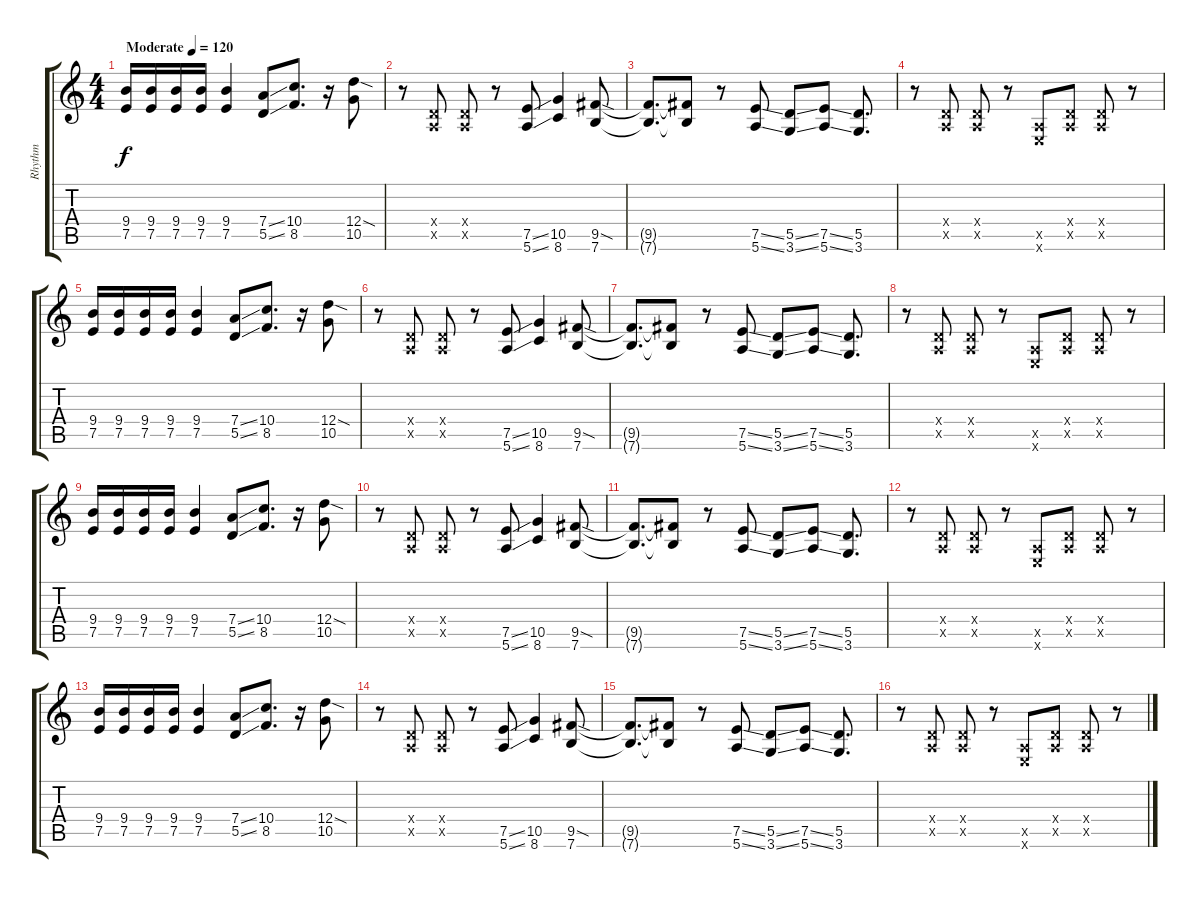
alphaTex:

\track ("Rhythm" "Rhythm") {instrument electricguitarjazz}
\staff {score tabs}
\tuning (E4 B3 G3 D3 A2 E2) {hide}
\ts (4 4)
\tempo (120 "Moderate")
\clef g2
\ks c
(9.4 7.5).16{dy f instrument electricguitarjazz} (9.4 7.5).16 (9.4 7.5).16 (9.4 7.5).16 (9.4 7.5).4 (7.4{ss} 5.5{ss}).8 (10.4 8.5).8{d} r.16 (12.4{sod} 10.5).8 |
r.8 (0.4{x} 0.5{x}).8 (0.4{x} 0.5{x}).8 r.8 (7.5{ss} 5.6{ss}).8 (10.5 8.6).4 (9.5{sod} 7.6).8 |
(9.5{t} 7.6{t}).8{d} (9.5{t} 7.6{t}).8 r.8 (7.5{ss} 5.6{ss}).8 (5.5{ss} 3.6{ss}).8 (7.5{ss} 5.6{ss}).8 (5.5 3.6).8{d} |
r.8 (0.4{x} 0.5{x}).8 (0.4{x} 0.5{x}).8 r.8 (0.5{x} 0.6{x}).8 (0.4{x} 0.5{x}).8 (0.4{x} 0.5{x}).8 r.8 |
(9.4 7.5).16 (9.4 7.5).16 (9.4 7.5).16 (9.4 7.5).16 (9.4 7.5).4 (7.4{ss} 5.5{ss}).8 (10.4 8.5).8{d} r.16 (12.4{sod} 10.5).8 |
r.8 (0.4{x} 0.5{x}).8 (0.4{x} 0.5{x}).8 r.8 (7.5{ss} 5.6{ss}).8 (10.5 8.6).4 (9.5{sod} 7.6).8 |
(9.5{t} 7.6{t}).8{d} (9.5{t} 7.6{t}).8 r.8 (7.5{ss} 5.6{ss}).8 (5.5{ss} 3.6{ss}).8 (7.5{ss} 5.6{ss}).8 (5.5 3.6).8{d} |
r.8 (0.4{x} 0.5{x}).8 (0.4{x} 0.5{x}).8 r.8 (0.5{x} 0.6{x}).8 (0.4{x} 0.5{x}).8 (0.4{x} 0.5{x}).8 r.8 |
(9.4 7.5).16 (9.4 7.5).16 (9.4 7.5).16 (9.4 7.5).16 (9.4 7.5).4 (7.4{ss} 5.5{ss}).8 (10.4 8.5).8{d} r.16 (12.4{sod} 10.5).8 |
r.8 (0.4{x} 0.5{x}).8 (0.4{x} 0.5{x}).8 r.8 (7.5{ss} 5.6{ss}).8 (10.5 8.6).4 (9.5{sod} 7.6).8 |
(9.5{t} 7.6{t}).8{d} (9.5{t} 7.6{t}).8 r.8 (7.5{ss} 5.6{ss}).8 (5.5{ss} 3.6{ss}).8 (7.5{ss} 5.6{ss}).8 (5.5 3.6).8{d} |
r.8 (0.4{x} 0.5{x}).8 (0.4{x} 0.5{x}).8 r.8 (0.5{x} 0.6{x}).8 (0.4{x} 0.5{x}).8 (0.4{x} 0.5{x}).8 r.8 |
(9.4 7.5).16 (9.4 7.5).16 (9.4 7.5).16 (9.4 7.5).16 (9.4 7.5).4 (7.4{ss} 5.5{ss}).8 (10.4 8.5).8{d} r.16 (12.4{sod} 10.5).8 |
r.8 (0.4{x} 0.5{x}).8 (0.4{x} 0.5{x}).8 r.8 (7.5{ss} 5.6{ss}).8 (10.5 8.6).4 (9.5{sod} 7.6).8 |
(9.5{t} 7.6{t}).8{d} (9.5{t} 7.6{t}).8 r.8 (7.5{ss} 5.6{ss}).8 (5.5{ss} 3.6{ss}).8 (7.5{ss} 5.6{ss}).8 (5.5 3.6).8{d} |
r.8 (0.4{x} 0.5{x}).8 (0.4{x} 0.5{x}).8 r.8 (0.5{x} 0.6{x}).8 (0.4{x} 0.5{x}).8 (0.4{x} 0.5{x}).8 r.8
